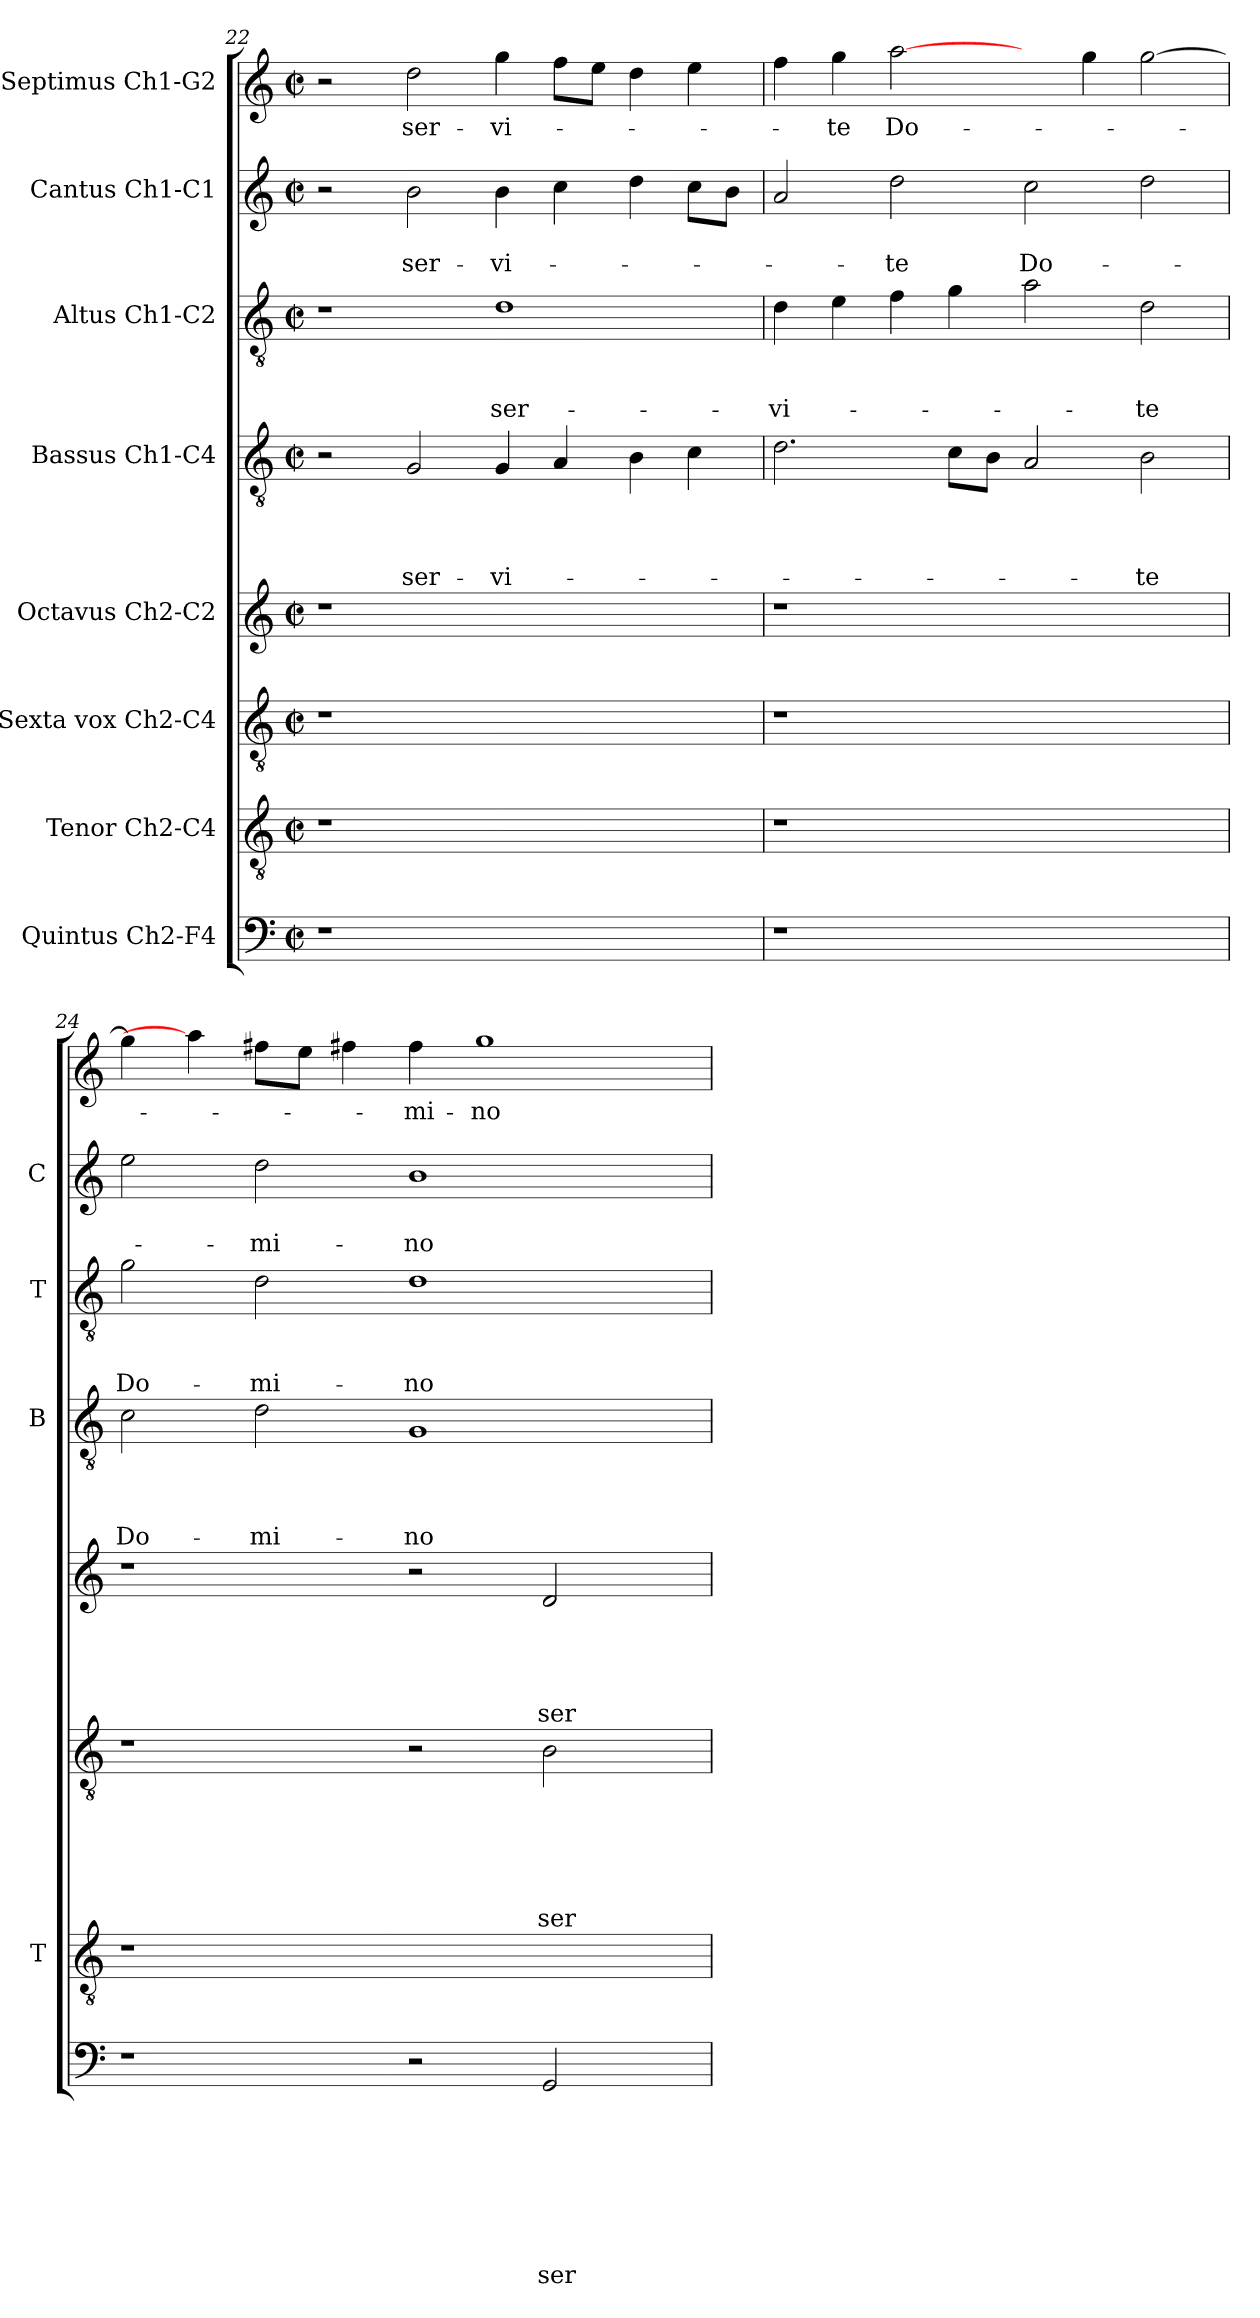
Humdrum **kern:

**kern	**text	**text	**text	**text	**text	**text	**text	**text	**kern	**kern	**text	**text	**text	**text	**text	**text	**kern	**text	**text	**text	**text	**text	**kern	**text	**text	**text	**text	**kern	**text	**text	**text	**kern	**text	**text	**kern	**text
*part8	*part8	*part8	*part8	*part8	*part8	*part8	*part8	*part8	*part7	*part6	*part6	*part6	*part6	*part6	*part6	*part6	*part5	*part5	*part5	*part5	*part5	*part5	*part4	*part4	*part4	*part4	*part4	*part3	*part3	*part3	*part3	*part2	*part2	*part2	*part1	*part1
*staff8	*staff8	*staff8	*staff8	*staff8	*staff8	*staff8	*staff8	*staff8	*staff7	*staff6	*staff6	*staff6	*staff6	*staff6	*staff6	*staff6	*staff5	*staff5	*staff5	*staff5	*staff5	*staff5	*staff4	*staff4	*staff4	*staff4	*staff4	*staff3	*staff3	*staff3	*staff3	*staff2	*staff2	*staff2	*staff1	*staff1
*I"Quintus Ch2-F4	*	*	*	*	*	*	*	*	*I"Tenor Ch2-C4	*I"Sexta vox  Ch2-C4	*	*	*	*	*	*	*I"Octavus Ch2-C2	*	*	*	*	*	*I"Bassus  Ch1-C4	*	*	*	*	*I"Altus Ch1-C2	*	*	*	*I"Cantus Ch1-C1	*	*	*I"Septimus Ch1-G2	*
*	*	*	*	*	*	*	*	*	*I'T	*	*	*	*	*	*	*	*	*	*	*	*	*	*I'B	*	*	*	*	*I'T	*	*	*	*I'C	*	*	*	*
*clefF4	*	*	*	*	*	*	*	*	*clefGv2	*clefGv2	*	*	*	*	*	*	*clefG2	*	*	*	*	*	*clefGv2	*	*	*	*	*clefGv2	*	*	*	*clefG2	*	*	*clefG2	*
*k[]	*	*	*	*	*	*	*	*	*k[]	*k[]	*	*	*	*	*	*	*k[]	*	*	*	*	*	*k[]	*	*	*	*	*k[]	*	*	*	*k[]	*	*	*k[]	*
*C:	*	*	*	*	*	*	*	*	*C:	*C:	*	*	*	*	*	*	*C:	*	*	*	*	*	*C:	*	*	*	*	*C:	*	*	*	*C:	*	*	*C:	*
*M2/2	*	*	*	*	*	*	*	*	*M2/2	*M2/2	*	*	*	*	*	*	*M2/2	*	*	*	*	*	*M2/2	*	*	*	*	*M2/2	*	*	*	*M2/2	*	*	*M2/2	*
*met(c|)	*	*	*	*	*	*	*	*	*met(c|)	*met(c|)	*	*	*	*	*	*	*met(c|)	*	*	*	*	*	*met(c|)	*	*	*	*	*met(c|)	*	*	*	*met(c|)	*	*	*met(c|)	*
=22	=22	=22	=22	=22	=22	=22	=22	=22	=22	=22	=22	=22	=22	=22	=22	=22	=22	=22	=22	=22	=22	=22	=22	=22	=22	=22	=22	=22	=22	=22	=22	=22	=22	=22	=22	=22
1r	.	.	.	.	.	.	.	.	1r	1r	.	.	.	.	.	.	1r	.	.	.	.	.	2r	.	.	.	.	1r	.	.	.	2r	.	.	2r	.
!	!	!	!	!	!	!	!	!	!	!	!	!	!	!	!	!	!	!	!	!	!	!	!	!	!	!	!LO:LY:b	!	!	!	!	!	!	!LO:LY:b	!	!LO:LY:b
.	.	.	.	.	.	.	.	.	.	.	.	.	.	.	.	.	.	.	.	.	.	.	2G/	.	.	.	ser-	.	.	.	.	2b\	.	ser-	2dd\	ser-
!	!	!	!	!	!	!	!	!	!	!	!	!	!	!	!	!	!	!	!	!	!	!	!	!	!	!	!LO:LY:b	!	!	!	!LO:LY:b	!	!	!LO:LY:b	!	!LO:LY:b
1ryy	.	.	.	.	.	.	.	.	1ryy	1ryy	.	.	.	.	.	.	1ryy	.	.	.	.	.	4G/	.	.	.	-vi-	1d	.	.	ser-	4b\	.	-vi-	4gg\	-vi-
.	.	.	.	.	.	.	.	.	.	.	.	.	.	.	.	.	.	.	.	.	.	.	4A/	.	.	.	.	.	.	.	.	4cc\	.	.	8ff\L	.
.	.	.	.	.	.	.	.	.	.	.	.	.	.	.	.	.	.	.	.	.	.	.	.	.	.	.	.	.	.	.	.	.	.	.	8ee\J	.
.	.	.	.	.	.	.	.	.	.	.	.	.	.	.	.	.	.	.	.	.	.	.	4B\	.	.	.	.	.	.	.	.	4dd\	.	.	4dd\	.
.	.	.	.	.	.	.	.	.	.	.	.	.	.	.	.	.	.	.	.	.	.	.	4c\	.	.	.	.	.	.	.	.	8cc\L	.	.	4ee\	.
.	.	.	.	.	.	.	.	.	.	.	.	.	.	.	.	.	.	.	.	.	.	.	.	.	.	.	.	.	.	.	.	8b\J	.	.	.	.
=23	=23	=23	=23	=23	=23	=23	=23	=23	=23	=23	=23	=23	=23	=23	=23	=23	=23	=23	=23	=23	=23	=23	=23	=23	=23	=23	=23	=23	=23	=23	=23	=23	=23	=23	=23	=23
!	!	!	!	!	!	!	!	!	!	!	!	!	!	!	!	!	!	!	!	!	!	!	!	!	!	!	!	!	!	!	!LO:LY:b	!	!	!	!	!
1r	.	.	.	.	.	.	.	.	1r	1r	.	.	.	.	.	.	1r	.	.	.	.	.	2.d\	.	.	.	.	4d\	.	.	-vi-	2a/	.	.	4ff\	.
!	!	!	!	!	!	!	!	!	!	!	!	!	!	!	!	!	!	!	!	!	!	!	!	!	!	!	!	!	!	!	!	!	!	!	!	!LO:LY:b
.	.	.	.	.	.	.	.	.	.	.	.	.	.	.	.	.	.	.	.	.	.	.	.	.	.	.	.	4e\	.	.	.	.	.	.	4gg\	-te
!	!	!	!	!	!	!	!	!	!	!	!	!	!	!	!	!	!	!	!	!	!	!	!	!	!	!	!	!	!	!	!	!	!	!LO:LY:b	!	!LO:LY:b
.	.	.	.	.	.	.	.	.	.	.	.	.	.	.	.	.	.	.	.	.	.	.	.	.	.	.	.	4f\	.	.	.	2dd\	.	-te	[2aa\	Do-
.	.	.	.	.	.	.	.	.	.	.	.	.	.	.	.	.	.	.	.	.	.	.	8c\L	.	.	.	.	4g\	.	.	.	.	.	.	.	.
.	.	.	.	.	.	.	.	.	.	.	.	.	.	.	.	.	.	.	.	.	.	.	8B\J	.	.	.	.	.	.	.	.	.	.	.	.	.
!	!	!	!	!	!	!	!	!	!	!	!	!	!	!	!	!	!	!	!	!	!	!	!	!	!	!	!	!	!	!	!	!	!	!LO:LY:b	!	!
1ryy	.	.	.	.	.	.	.	.	1ryy	1ryy	.	.	.	.	.	.	1ryy	.	.	.	.	.	2A/	.	.	.	.	2a\	.	.	.	2cc\	.	Do-	4ryy	.
.	.	.	.	.	.	.	.	.	.	.	.	.	.	.	.	.	.	.	.	.	.	.	.	.	.	.	.	.	.	.	.	.	.	.	4gg\	.
!	!	!	!	!	!	!	!	!	!	!	!	!	!	!	!	!	!	!	!	!	!	!	!	!	!	!	!LO:LY:b	!	!	!	!LO:LY:b	!	!	!	!	!
.	.	.	.	.	.	.	.	.	.	.	.	.	.	.	.	.	.	.	.	.	.	.	2B\	.	.	.	-te	2d\	.	.	-te	2dd\	.	.	[2gg\	.
=24	=24	=24	=24	=24	=24	=24	=24	=24	=24	=24	=24	=24	=24	=24	=24	=24	=24	=24	=24	=24	=24	=24	=24	=24	=24	=24	=24	=24	=24	=24	=24	=24	=24	=24	=24	=24
!	!	!	!	!	!	!	!	!	!	!	!	!	!	!	!	!	!	!	!	!	!	!	!	!	!	!	!LO:LY:b	!	!	!	!LO:LY:b	!	!	!	!	!
1r	.	.	.	.	.	.	.	.	1r	1r	.	.	.	.	.	.	1r	.	.	.	.	.	2c\	.	.	.	Do-	2g\	.	.	Do-	2ee\	.	.	4gg\]	.
.	.	.	.	.	.	.	.	.	.	.	.	.	.	.	.	.	.	.	.	.	.	.	.	.	.	.	.	.	.	.	.	.	.	.	4aa\]	.
!	!	!	!	!	!	!	!	!	!	!	!	!	!	!	!	!	!	!	!	!	!	!	!	!	!	!	!LO:LY:b	!	!	!	!LO:LY:b	!	!	!LO:LY:b	!	!
.	.	.	.	.	.	.	.	.	.	.	.	.	.	.	.	.	.	.	.	.	.	.	2d\	.	.	.	-mi-	2d\	.	.	-mi-	2dd\	.	-mi-	8ff#\L	.
.	.	.	.	.	.	.	.	.	.	.	.	.	.	.	.	.	.	.	.	.	.	.	.	.	.	.	.	.	.	.	.	.	.	.	8ee\J	.
.	.	.	.	.	.	.	.	.	.	.	.	.	.	.	.	.	.	.	.	.	.	.	.	.	.	.	.	.	.	.	.	.	.	.	4ff#X\	.
!	!	!	!	!	!	!	!	!	!	!	!	!	!	!	!	!	!	!	!	!	!	!	!	!	!	!	!LO:LY:b	!	!	!	!LO:LY:b	!	!	!LO:LY:b	!	!LO:LY:b
2r	.	.	.	.	.	.	.	.	1ryy	2r	.	.	.	.	.	.	2r	.	.	.	.	.	1G	.	.	.	-no	1d	.	.	-no	1b	.	-no	4ff#\	-mi-
!	!	!	!	!	!	!	!	!	!	!	!	!	!	!	!	!	!	!	!	!	!	!	!	!	!	!	!	!	!	!	!	!	!	!	!	!LO:LY:b
.	.	.	.	.	.	.	.	.	.	.	.	.	.	.	.	.	.	.	.	.	.	.	.	.	.	.	.	.	.	.	.	.	.	.	1gg	-no
!	!	!	!	!	!	!	!	!LO:LY:b	!	!	!	!	!	!	!	!LO:LY:b	!	!	!	!	!	!LO:LY:b	!	!	!	!	!	!	!	!	!	!	!	!	!	!
2GG/	.	.	.	.	.	.	.	ser-	.	2B\	.	.	.	.	.	ser-	2d/	.	.	.	.	ser-	.	.	.	.	.	.	.	.	.	.	.	.	.	.
4ryy	.	.	.	.	.	.	.	.	4ryy	4ryy	.	.	.	.	.	.	4ryy	.	.	.	.	.	4ryy	.	.	.	.	4ryy	.	.	.	4ryy	.	.	.	.
=	=	=	=	=	=	=	=	=	=	=	=	=	=	=	=	=	=	=	=	=	=	=	=	=	=	=	=	=	=	=	=	=	=	=	=	=
*-	*-	*-	*-	*-	*-	*-	*-	*-	*-	*-	*-	*-	*-	*-	*-	*-	*-	*-	*-	*-	*-	*-	*-	*-	*-	*-	*-	*-	*-	*-	*-	*-	*-	*-	*-	*-
